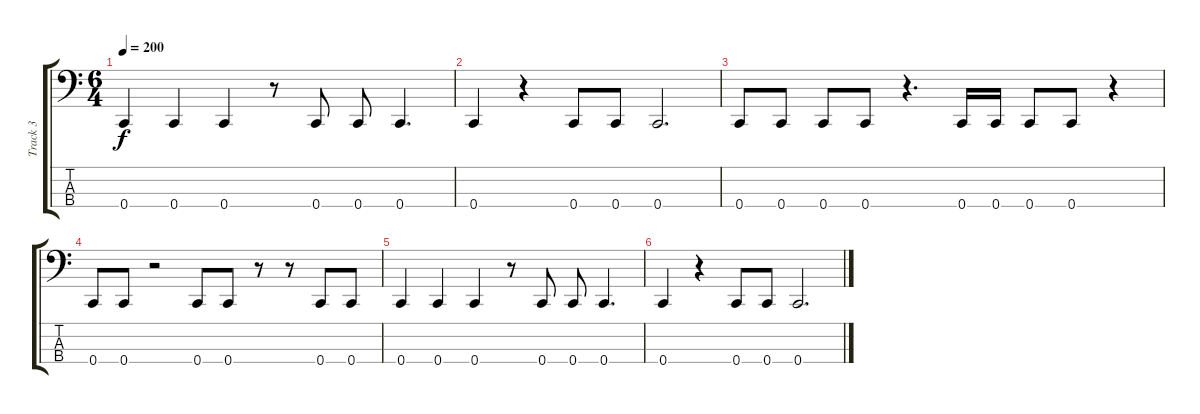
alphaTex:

\track ("Track 3" "Track 3") {instrument electricbasspick}
\staff {score tabs}
\tuning (F2 C2 G1 C1) {hide}
\ts (6 4)
\tempo 200
\clef f4
\ks c
0.4.4{dy f} 0.4.4 0.4.4 r.8 0.4.8 0.4.8 0.4.4{d} |
0.4.4 r.4 0.4.8 0.4.8 0.4.2{d} |
0.4.8 0.4.8 0.4.8 0.4.8 r.4{d} 0.4.16 0.4.16 0.4.8 0.4.8 r.4 |
0.4.8 0.4.8 r.2 0.4.8 0.4.8 r.8 r.8 0.4.8 0.4.8 |
0.4.4 0.4.4 0.4.4 r.8 0.4.8 0.4.8 0.4.4{d} |
0.4.4 r.4 0.4.8 0.4.8 0.4.2{d}
